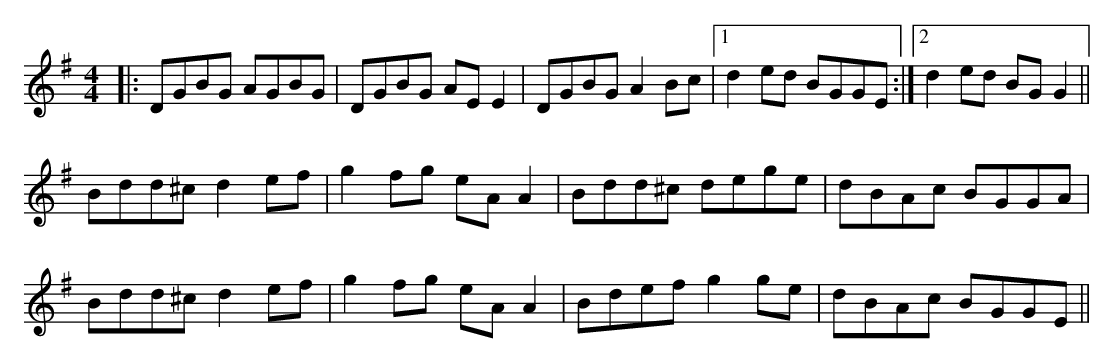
X:1
M:4/4
K:G
|:DGBG AGBG|DGBG AEE2|DGBG A2 Bc|1 d2 ed BGGE:|2 d2 ed BGG2||
Bdd^c d2ef|g2fg eAA2|Bdd^c dege|dBAc BGGA|
Bdd^c d2ef|g2fg eAA2|Bdef g2 ge|dBAc BGGE||
